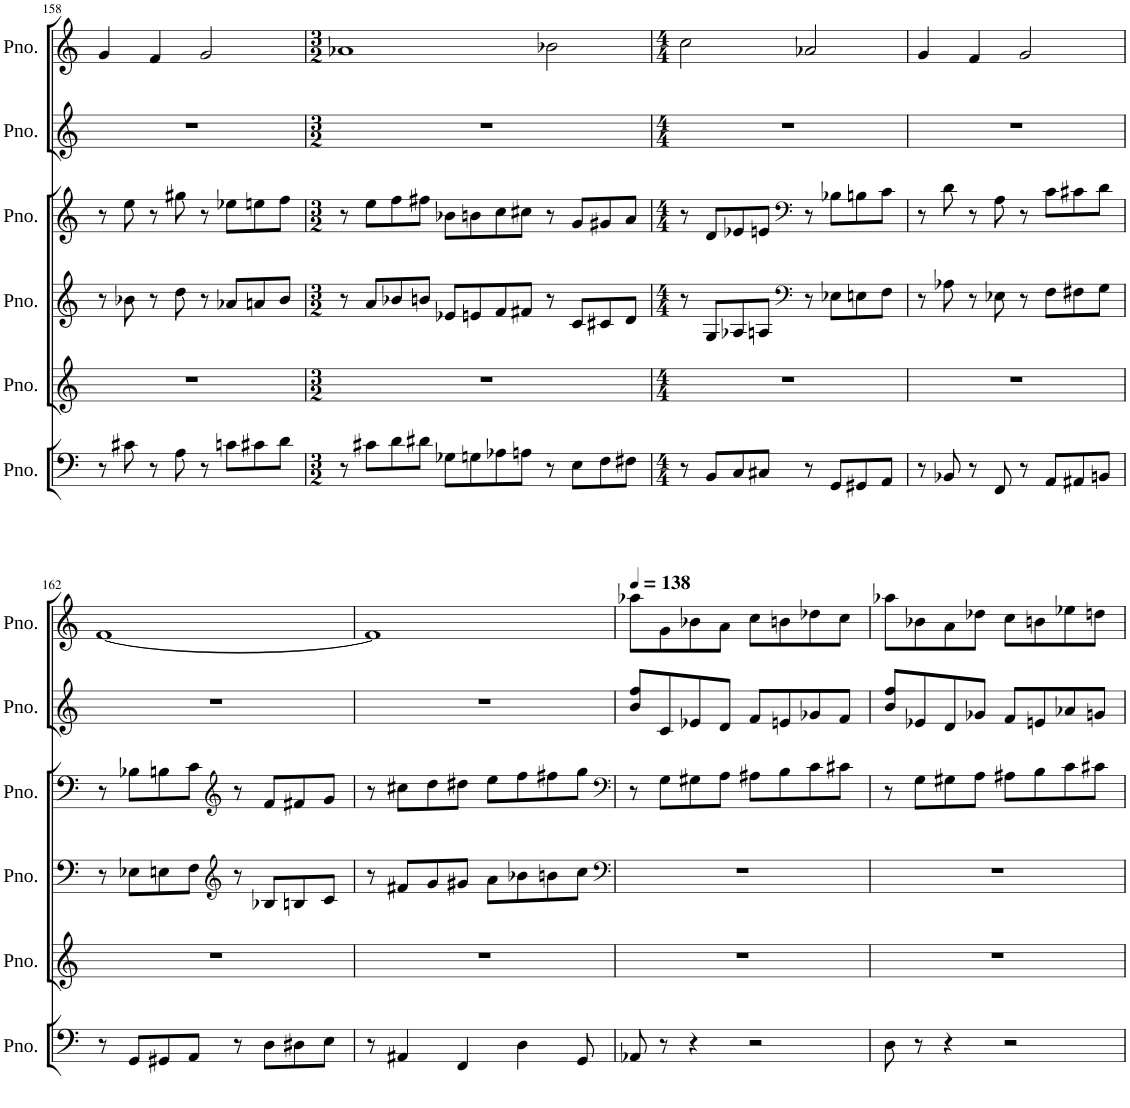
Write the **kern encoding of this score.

**kern	**kern	**kern	**kern	**kern	**kern
*part6	*part5	*part4	*part3	*part2	*part1
*staff6	*staff5	*staff4	*staff3	*staff2	*staff1
*I"Piano	*I"Piano	*I"Piano	*I"Piano	*I"Piano	*I"Piano
*I'Pno.	*I'Pno.	*I'Pno.	*I'Pno.	*I'Pno.	*I'Pno.
!!LO:PB:g=z
*clefF4	*clefG2	*clefG2	*clefG2	*clefG2	*clefG2
*k[]	*k[]	*k[]	*k[]	*k[]	*k[]
*M4/4	*M4/4	*M4/4	*M4/4	*M4/4	*M4/4
=158	=158	=158	=158	=158	=158
8r	1r	8r	8r	1r	4g/
8c#X\	.	8b-X\	8ee\	.	.
8r	.	8r	8r	.	4f/
8A\	.	8dd\	8gg#X\	.	.
8r	.	8r	8r	.	2g/
8cn\L	.	8a-X/L	8ee-X\L	.	.
8c#X\	.	8an/	8een\	.	.
8d\J	.	8b-/J	8ff\J	.	.
=159	=159	=159	=159	=159	=159
*M3/2	*M3/2	*M3/2	*M3/2	*M3/2	*M3/2
8r	1.r	8r	8r	1.r	1a-X
8c#X\L	.	8a/L	8ee\L	.	.
8d\	.	8b-X/	8ff\	.	.
8d#X\J	.	8bn/J	8ff#X\J	.	.
8G-X\L	.	8e-X/L	8b-X\L	.	.
8Gn\	.	8en/	8bn\	.	.
8A-X\	.	8f/	8cc\	.	.
8An\J	.	8f#X/J	8cc#X\J	.	.
8r	.	8r	8r	.	2b-X\
8E\L	.	8c/L	8g/L	.	.
8F\	.	8c#X/	8g#X/	.	.
8F#X\J	.	8d/J	8a/J	.	.
=160	=160	=160	=160	=160	=160
*M4/4	*M4/4	*M4/4	*M4/4	*M4/4	*M4/4
8r	1r	8r	8r	1r	2cc\
8BB/L	.	8G/L	8d/L	.	.
8C/	.	8A-X/	8e-X/	.	.
8C#X/J	.	8An/J	8en/J	.	.
*	*	*clefF4	*clefF4	*	*
8r	.	8r	8r	.	2a-X/
8GG/L	.	8E-X\L	8B-X\L	.	.
8GG#X/	.	8En\	8Bn\	.	.
8AA/J	.	8F\J	8c\J	.	.
=161	=161	=161	=161	=161	=161
8r	1r	8r	8r	1r	4g/
8BB-X/	.	8A-X\	8d\	.	.
8r	.	8r	8r	.	4f/
8FF/	.	8E-X\	8A\	.	.
8r	.	8r	8r	.	2g/
8AA/L	.	8F\L	8c\L	.	.
8AA#X/	.	8F#X\	8c#X\	.	.
8BBn/J	.	8G\J	8d\J	.	.
!!LO:LB:g=z
=162	=162	=162	=162	=162	=162
8r	1r	8r	8r	1r	[1f
8GG/L	.	8E-X\L	8B-X\L	.	.
8GG#X/	.	8En\	8Bn\	.	.
8AA/J	.	8F\J	8c\J	.	.
*	*	*clefG2	*clefG2	*	*
8r	.	8r	8r	.	.
8D\L	.	8B-X/L	8f/L	.	.
8D#X\	.	8Bn/	8f#X/	.	.
8E\J	.	8c/J	8g/J	.	.
=163	=163	=163	=163	=163	=163
8r	1r	8r	8r	1r	1f]
4AA#X/	.	8f#X/L	8cc#X\L	.	.
.	.	8g/	8dd\	.	.
4FF/	.	8g#X/J	8dd#X\J	.	.
.	.	8a\L	8ee\L	.	.
4D\	.	8b-X\	8ff\	.	.
.	.	8bn\	8ff#X\	.	.
8GG/	.	8cc\J	8gg\J	.	.
=164	=164	=164	=164	=164	=164
*	*	*clefF4	*clefF4	*	*
*	*	*	*	*	*MM138
8AA-X/	1r	1r	8r	8b/ 8ff/L	8aa-X\L
8r	.	.	8G\L	8c/	8g\
4r	.	.	8G#X\	8e-X/	8b-X\
.	.	.	8A\J	8d/J	8a\J
2r	.	.	8A#X\L	8f/L	8cc\L
.	.	.	8B\	8en/	8bn\
.	.	.	8c\	8g-X/	8dd-X\
.	.	.	8c#X\J	8f/J	8cc\J
=165	=165	=165	=165	=165	=165
8D\	1r	1r	8r	8b/ 8ff/L	8aa-X\L
8r	.	.	8G\L	8e-X/	8b-X\
4r	.	.	8G#X\	8d/	8a\
.	.	.	8A\J	8g-X/J	8dd-X\J
2r	.	.	8A#X\L	8f/L	8cc\L
.	.	.	8B\	8en/	8bn\
.	.	.	8c\	8a-X/	8ee-X\
.	.	.	8c#X\J	8gn/J	8ddn\J
=	=	=	=	=	=
*-	*-	*-	*-	*-	*-
